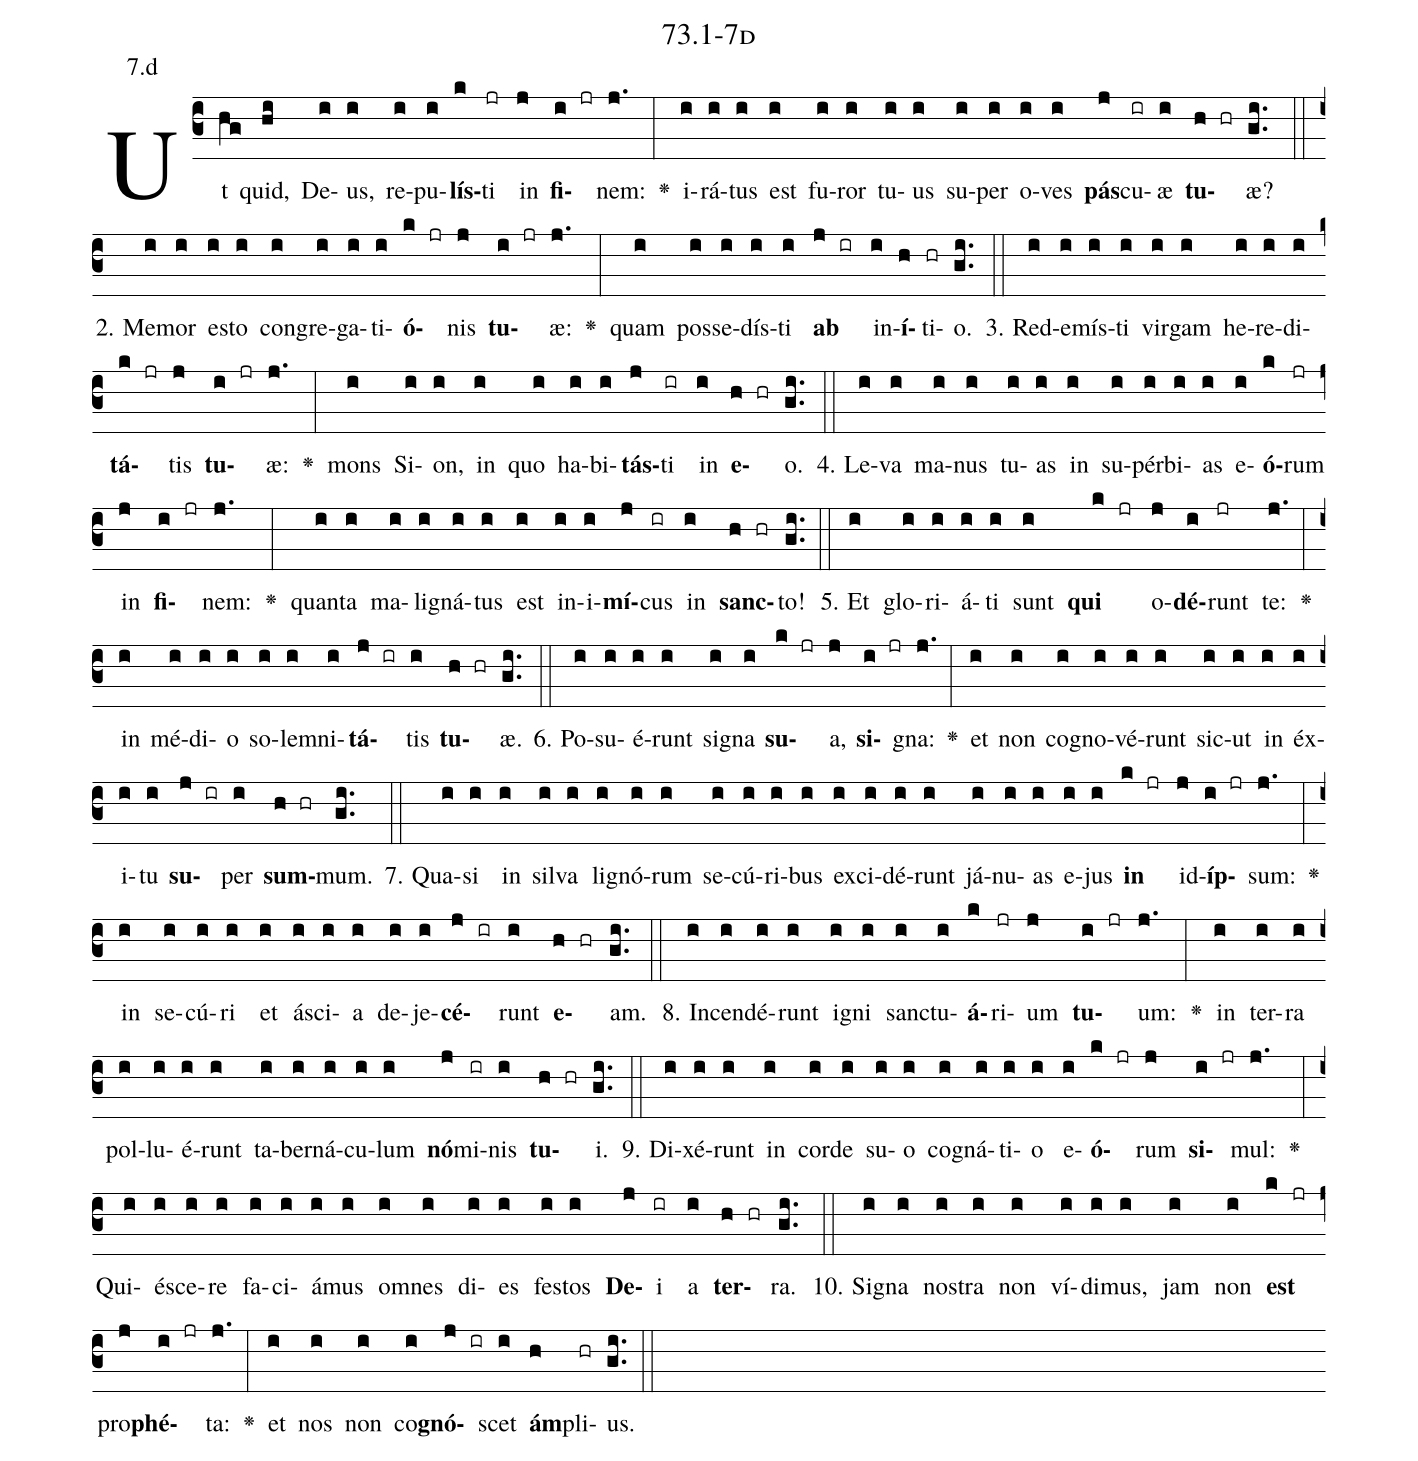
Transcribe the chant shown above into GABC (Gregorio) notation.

name: 73.1-7d;
annotation: 7.d;
%%
(c3)Ut(hg) quid,(hi) De(i)us,(i) re(i)pu(i)<b>lís</b>(k)ti(jr) in(j) <b>fi</b>(i jr)nem:(j.) <v>\greheightstar</v>(:) i(i)rá(i)tus(i) est(i) fu(i)ror(i) tu(i)us(i) su(i)per(i) o(i)ves(i) <b>pás</b>(j)cu(ir)æ(i) <b>tu</b>(h hr)æ?(gi..) (::)
2. Me(i)mor(i) es(i)to(i) con(i)gre(i)ga(i)ti(i)<b>ó</b>(k jr)nis(j) <b>tu</b>(i jr)æ:(j.) <v>\greheightstar</v>(:) quam(i) pos(i)se(i)dís(i)ti(i) <b>ab</b>(j ir) in(i)<b>í</b>(h)ti(hr)o.(gi..) (::)
3. Red(i)e(i)mís(i)ti(i) vir(i)gam(i) he(i)re(i)di(i)<b>tá</b>(k jr)tis(j) <b>tu</b>(i jr)æ:(j.) <v>\greheightstar</v>(:) mons(i) Si(i)on,(i) in(i) quo(i) ha(i)bi(i)<b>tás</b>(j)ti(ir) in(i) <b>e</b>(h hr)o.(gi..) (::)
4. Le(i)va(i) ma(i)nus(i) tu(i)as(i) in(i) su(i)pér(i)bi(i)as(i) e(i)<b>ó</b>(k)rum(jr) in(j) <b>fi</b>(i jr)nem:(j.) <v>\greheightstar</v>(:) quan(i)ta(i) ma(i)li(i)gná(i)tus(i) est(i) in(i)i(i)<b>mí</b>(j)cus(ir) in(i) <b>sanc</b>(h hr)to!(gi..) (::)
5. Et(i) glo(i)ri(i)á(i)ti(i) sunt(i) <b>qui</b>(k jr) o(j)<b>dé</b>(i)runt(jr) te:(j.) <v>\greheightstar</v>(:) in(i) mé(i)di(i)o(i) so(i)lem(i)ni(i)<b>tá</b>(j ir)tis(i) <b>tu</b>(h hr)æ.(gi..) (::)
6. Po(i)su(i)é(i)runt(i) si(i)gna(i) <b>su</b>(k jr)a,(j) <b>si</b>(i jr)gna:(j.) <v>\greheightstar</v>(:) et(i) non(i) co(i)gno(i)vé(i)runt(i) sic(i)ut(i) in(i) éx(i)i(i)tu(i) <b>su</b>(j ir)per(i) <b>sum</b>(h hr)mum.(gi..) (::)
7. Qua(i)si(i) in(i) sil(i)va(i) li(i)gnó(i)rum(i) se(i)cú(i)ri(i)bus(i) ex(i)ci(i)dé(i)runt(i) já(i)nu(i)as(i) e(i)jus(i) <b>in</b>(k jr) id(j)<b>íp</b>(i jr)sum:(j.) <v>\greheightstar</v>(:) in(i) se(i)cú(i)ri(i) et(i) á(i)sci(i)a(i) de(i)je(i)<b>cé</b>(j ir)runt(i) <b>e</b>(h hr)am.(gi..) (::)
8. In(i)cen(i)dé(i)runt(i) i(i)gni(i) sanc(i)tu(i)<b>á</b>(k)ri(jr)um(j) <b>tu</b>(i jr)um:(j.) <v>\greheightstar</v>(:) in(i) ter(i)ra(i) pol(i)lu(i)é(i)runt(i) ta(i)ber(i)ná(i)cu(i)lum(i) <b>nó</b>(j)mi(ir)nis(i) <b>tu</b>(h hr)i.(gi..) (::)
9. Di(i)xé(i)runt(i) in(i) cor(i)de(i) su(i)o(i) co(i)gná(i)ti(i)o(i) e(i)<b>ó</b>(k jr)rum(j) <b>si</b>(i jr)mul:(j.) <v>\greheightstar</v>(:) Qui(i)é(i)sce(i)re(i) fa(i)ci(i)á(i)mus(i) om(i)nes(i) di(i)es(i) fes(i)tos(i) <b>De</b>(j)i(ir) a(i) <b>ter</b>(h hr)ra.(gi..) (::)
10. Si(i)gna(i) nos(i)tra(i) non(i) ví(i)di(i)mus,(i) jam(i) non(i) <b>est</b>(k jr) pro(j)<b>phé</b>(i jr)ta:(j.) <v>\greheightstar</v>(:) et(i) nos(i) non(i) co(i)<b>gnó</b>(j ir)scet(i) <b>ám</b>(h)pli(hr)us.(gi..) (::)
